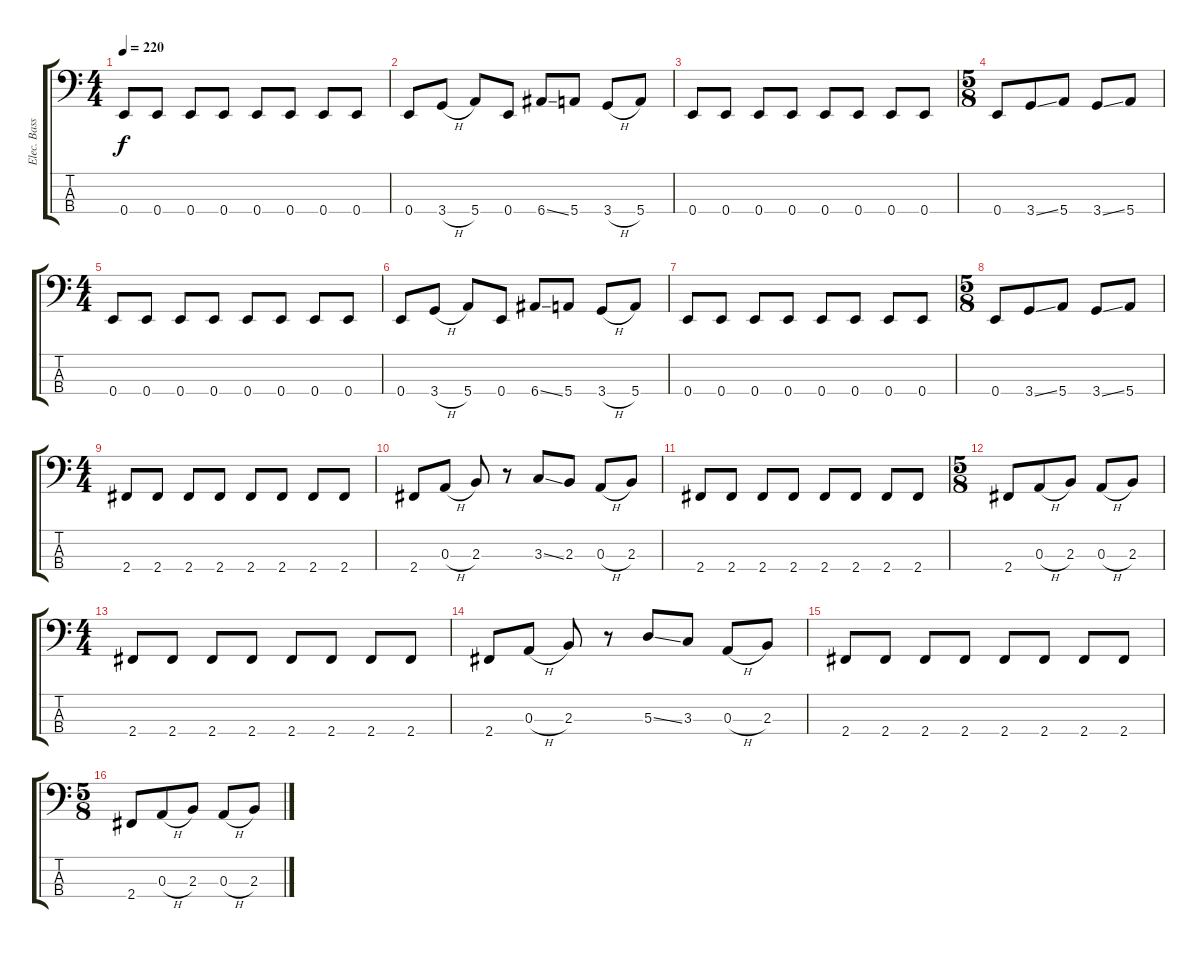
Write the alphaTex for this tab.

\track ("Elec. Bass" "Elec. Bass") {instrument electricbasspick}
\staff {score tabs}
\tuning (G2 D2 A1 E1) {hide}
\ts (4 4)
\tempo 220
\clef f4
\ks c
0.4.8{dy f} 0.4.8 0.4.8 0.4.8 0.4.8 0.4.8 0.4.8 0.4.8 |
0.4.8 3.4{h}.8 5.4.8 0.4.8 6.4{ss}.8 5.4.8 3.4{h}.8 5.4.8 |
0.4.8 0.4.8 0.4.8 0.4.8 0.4.8 0.4.8 0.4.8 0.4.8 |
\ts (5 8)
0.4.8 3.4{ss}.8 5.4.8 3.4{ss}.8 5.4.8 |
\ts (4 4)
0.4.8 0.4.8 0.4.8 0.4.8 0.4.8 0.4.8 0.4.8 0.4.8 |
0.4.8 3.4{h}.8 5.4.8 0.4.8 6.4{ss}.8 5.4.8 3.4{h}.8 5.4.8 |
0.4.8 0.4.8 0.4.8 0.4.8 0.4.8 0.4.8 0.4.8 0.4.8 |
\ts (5 8)
0.4.8 3.4{ss}.8 5.4.8 3.4{ss}.8 5.4.8 |
\ts (4 4)
2.4.8 2.4.8 2.4.8 2.4.8 2.4.8 2.4.8 2.4.8 2.4.8 |
2.4.8 0.3{h}.8 2.3.8 r.8 3.3{ss}.8 2.3.8 0.3{h}.8 2.3.8 |
2.4.8 2.4.8 2.4.8 2.4.8 2.4.8 2.4.8 2.4.8 2.4.8 |
\ts (5 8)
2.4.8 0.3{h}.8 2.3.8 0.3{h}.8 2.3.8 |
\ts (4 4)
2.4.8 2.4.8 2.4.8 2.4.8 2.4.8 2.4.8 2.4.8 2.4.8 |
2.4.8 0.3{h}.8 2.3.8 r.8 5.3{ss}.8 3.3.8 0.3{h}.8 2.3.8 |
2.4.8 2.4.8 2.4.8 2.4.8 2.4.8 2.4.8 2.4.8 2.4.8 |
\ts (5 8)
2.4.8 0.3{h}.8 2.3.8 0.3{h}.8 2.3.8
